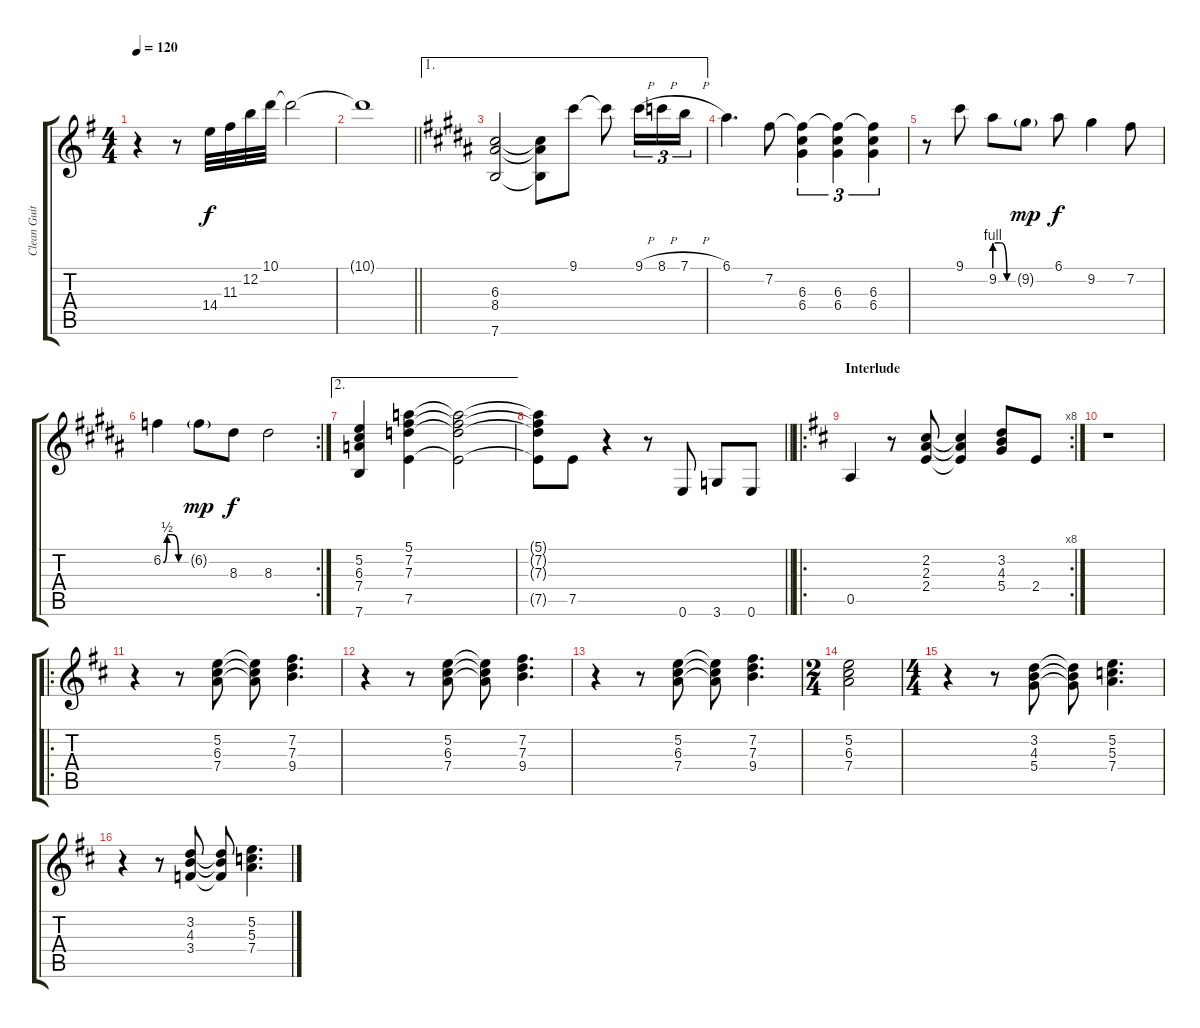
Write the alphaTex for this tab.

\track ("Clean Guitar" "Clean Guit") {instrument electricguitarclean}
\staff {score tabs}
\tuning (E4 B3 G3 D3 A2 E2) {hide}
\ts (4 4)
\tempo 120
\clef g2
\ks g
r.4{dy f} r.8 14.4.32 11.3.32 12.2.32 10.1.32 10.1{t}.2 |
\barLineRight lightlight
10.1{t}.1 |
\ae 1
\ks b
(6.3 8.4 7.6).2 (6.3{t} 8.4{t} 7.6{t}).8 9.1.8 9.1{t}.8 9.1{h}.16{tu (3 2)} 8.1{h}.16{tu (3 2)} 7.1{h}.16{tu (3 2)} |
\ks g#minor
6.1.4{d} 7.2.8 (7.2{t} 6.3 6.4).4{tu (3 2)} (7.2{t} 6.3 6.4).4{tu (3 2)} (7.2{t} 6.3 6.4).4{tu (3 2)} |
r.8 9.1.8 9.2{be (custom 0 4 20 4 40 0 60 0)}.8 9.2{g}.8{dy mp} 6.1.8{dy f} 9.2.4 7.2.8 |
\rc 2
6.2{be (custom 0 0 10 2 25 2 40 0 60 0)}.4 6.2{g}.8{dy mp} 8.3.8{dy f} 8.3.2 |
\ae 2
\ks b
(5.2 6.3 7.4 7.6).4 (5.1 7.2 7.3 7.5).4 (5.1{t} 7.2{t} 7.3{t} 7.5{t}).2 |
\barLineRight lightlight
\ks g#minor
(5.1{t} 7.2{t} 7.3{t} 7.5{t}).8 7.5.8 r.4 r.8 0.6.8 3.6.8 0.6.8 |
\ro
\rc 8
\section ("" "Interlude")
\ks d
0.5.4 r.8 (2.2 2.3 2.4).8 (2.2{t} 2.3{t} 2.4{t}).4 (3.2 4.3 5.4).8 2.4.8 |
r.1 |
\ro
r.4 r.8 (5.2 6.3 7.4).8 (5.2{t} 6.3{t} 7.4{t}).8 (7.2 7.3 9.4).4{d} |
r.4 r.8 (5.2 6.3 7.4).8 (5.2{t} 6.3{t} 7.4{t}).8 (7.2 7.3 9.4).4{d} |
r.4 r.8 (5.2 6.3 7.4).8 (5.2{t} 6.3{t} 7.4{t}).8 (7.2 7.3 9.4).4{d} |
\ts (2 4)
(5.2 6.3 7.4).2 |
\ts (4 4)
r.4 r.8 (3.2 4.3 5.4).8 (3.2{t} 4.3{t} 5.4{t}).8 (5.2 5.3 7.4).4{d} |
r.4 r.8 (3.2 4.3 3.4).8 (3.2{t} 4.3{t} 3.4{t}).8 (5.2 5.3 7.4).4{d}
